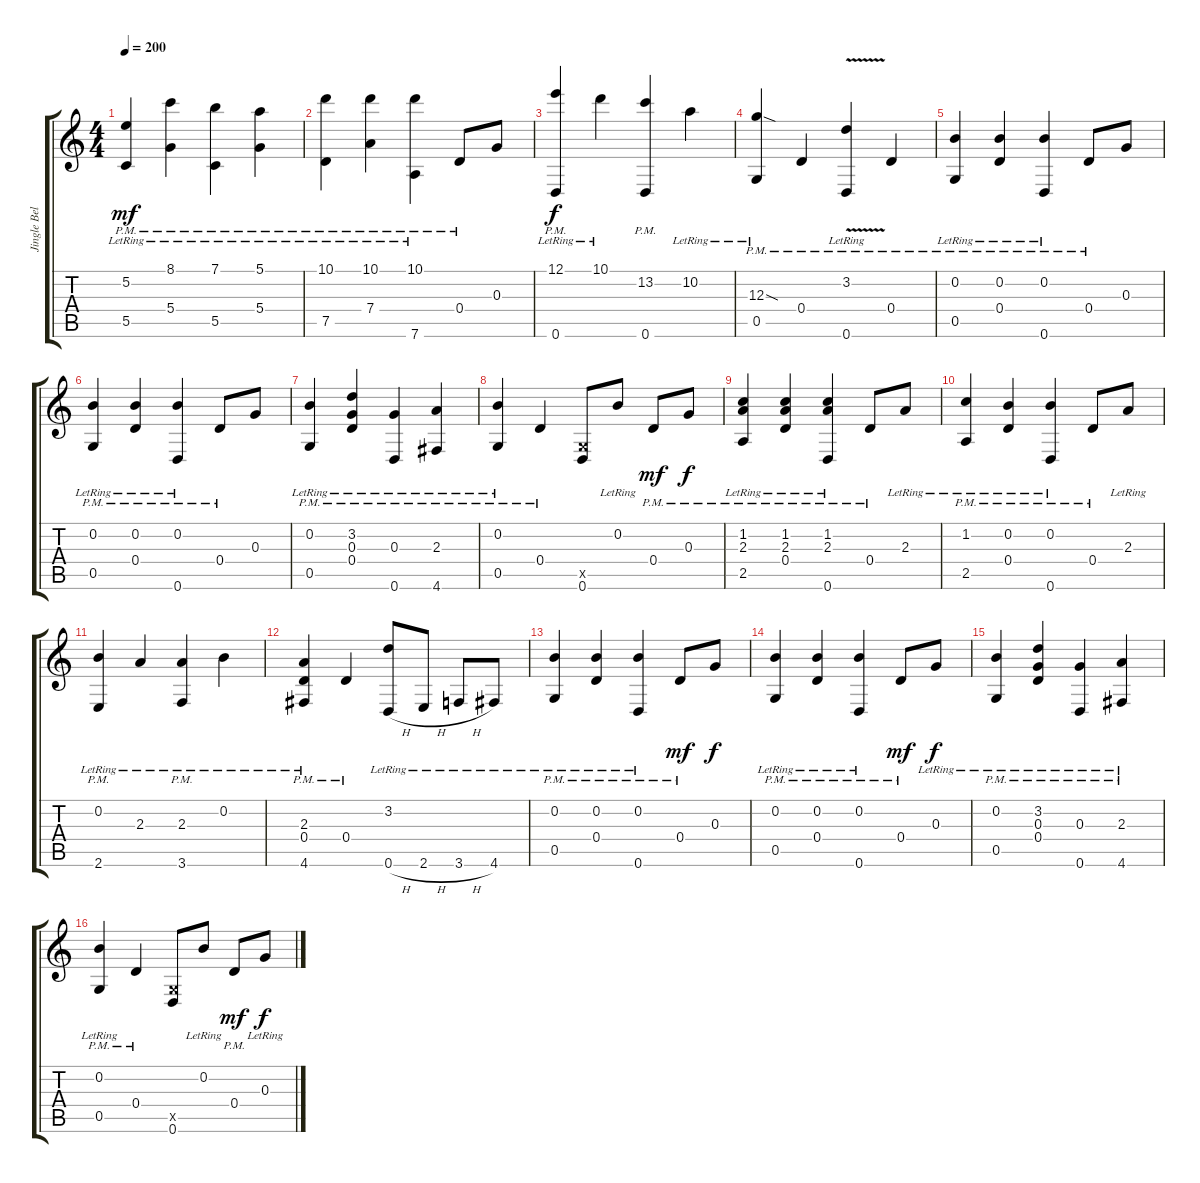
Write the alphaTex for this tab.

\track ("Jingle Bells" "Jingle Bel") {instrument acousticguitarsteel}
\staff {score tabs}
\tuning (E4 B3 G3 D3 G2 D2) {hide}
\ts (4 4)
\tempo 200
\clef g2
\ks c
(5.2{lr} 5.5{pm}).4{dy mf} (8.1{lr} 5.4{pm}).4 (7.1{lr} 5.5{pm}).4 (5.1{lr} 5.4{pm}).4 |
(10.1{lr} 7.5{pm}).4 (10.1{lr} 7.4{pm}).4 (10.1{lr} 7.6{pm}).4 0.4{pm}.8 0.3.8 |
(12.1{lr} 0.6{pm}).4{dy f} 10.1{lr}.4 (13.2 0.6{pm}).4 10.2{lr}.4 |
(12.3{sod lr} 0.5{pm}).4 0.4{pm}.4 (3.2{v lr} 0.6{pm}).4 0.4{pm}.4 |
(0.2{lr} 0.5{pm}).4 (0.2{lr} 0.4{pm}).4 (0.2{lr} 0.6{pm}).4 0.4{pm}.8 0.3.8 |
(0.2{lr} 0.5{pm}).4 (0.2{lr} 0.4{pm}).4 (0.2{lr} 0.6{pm}).4 0.4{pm}.8 0.3.8 |
(0.2{lr} 0.5{pm}).4 (3.2{lr} 0.3{lr} 0.4{pm}).4 (0.3{lr} 0.6{pm}).4 (2.3{lr} 4.6{pm}).4 |
(0.2{lr} 0.5{pm}).4 0.4{pm}.4 (0.5{x} 0.6).8 0.2{lr}.8 0.4{pm}.8{dy mf} 0.3{pm}.8{dy f} |
(1.2{lr} 2.3{lr} 2.5{pm}).4 (1.2{lr} 2.3{lr} 0.4{pm}).4 (1.2{lr} 2.3{lr} 0.6{pm}).4 0.4{pm}.8 2.3{lr}.8 |
(1.2{lr} 2.5{pm}).4 (0.2{lr} 0.4{pm}).4 (0.2{lr} 0.6{pm}).4 0.4{pm}.8 2.3{lr}.8 |
(0.2{lr} 2.6{pm}).4 2.3{lr}.4 (2.3{lr} 3.6{pm}).4 0.2{lr}.4 |
(2.3{lr} 0.4{pm} 4.6{pm}).4 0.4{pm}.4 (3.2{lr} 0.6{h}).8 2.6{h lr}.8 3.6{h lr}.8 4.6{lr}.8 |
(0.2{lr} 0.5{pm}).4 (0.2{lr} 0.4{pm}).4 (0.2{lr} 0.6{pm}).4 0.4{pm}.8{dy mf} 0.3.8{dy f} |
(0.2{lr} 0.5{pm}).4 (0.2{lr} 0.4{pm}).4 (0.2{lr} 0.6{pm}).4 0.4{pm}.8{dy mf} 0.3{lr}.8{dy f} |
(0.2{lr} 0.5{pm}).4 (3.2{lr} 0.3{lr} 0.4{pm}).4 (0.3{lr} 0.6{pm}).4 (2.3{lr} 4.6{pm}).4 |
(0.2{lr} 0.5{pm}).4 0.4{pm}.4 (0.5{x} 0.6).8 0.2{lr}.8 0.4{pm}.8{dy mf} 0.3{lr}.8{dy f}
